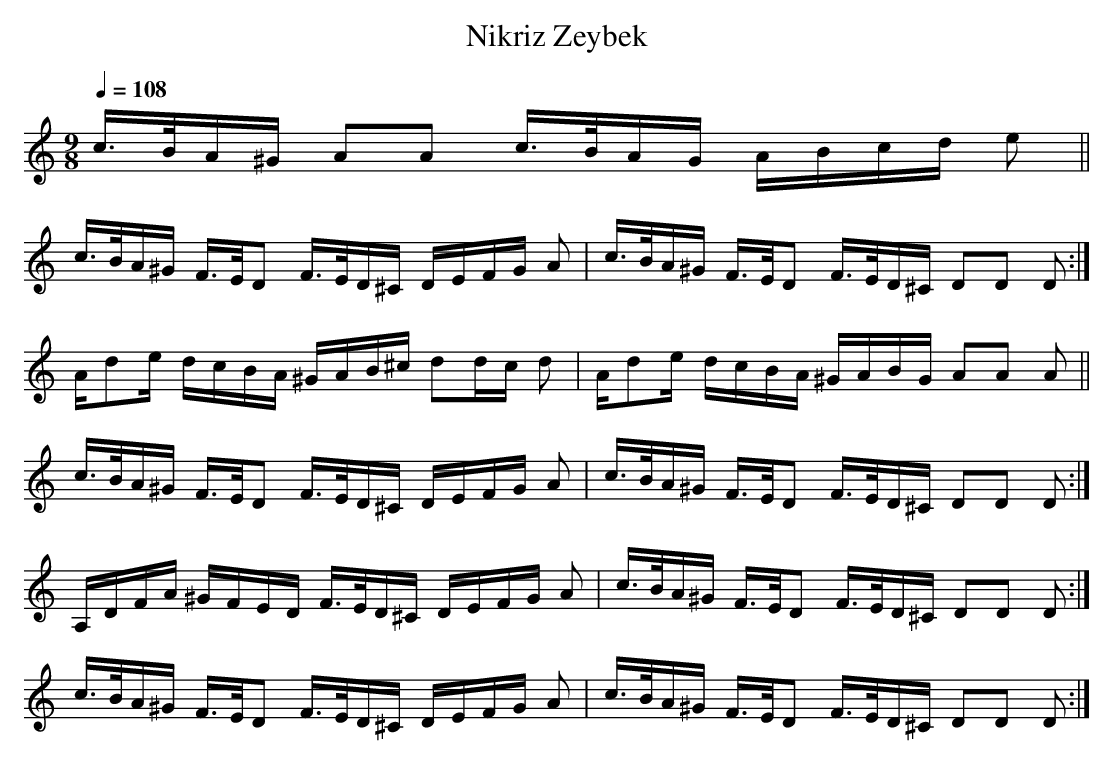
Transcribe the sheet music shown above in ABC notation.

X:1
T:Nikriz Zeybek
M:9/8
L:1/16
Q:1/4=108
K:DDor
c>BA^G A2`A2  c>BAG  ABcd e2||
c>BA^G F>ED2  F>ED^C DEFG A2 |\
c>BA^G F>ED2  F>ED^C D2D2 D2:|
Ad2e   dcBA  ^GAB^c  d2dc d2 |\
Ad2e   dcBA  ^GABG   A2A2 A2||
c>BA^G F>ED2  F>ED^C DEFG A2 |\
c>BA^G F>ED2  F>ED^C D2D2 D2:|
A,DFA ^GFED   F>ED^C DEFG A2 |\
c>BA^G F>ED2  F>ED^C D2D2 D2:|
c>BA^G F>ED2  F>ED^C DEFG A2 |\
c>BA^G F>ED2  F>ED^C D2D2 D2:|

Here is a Czech tune using the same scale:
